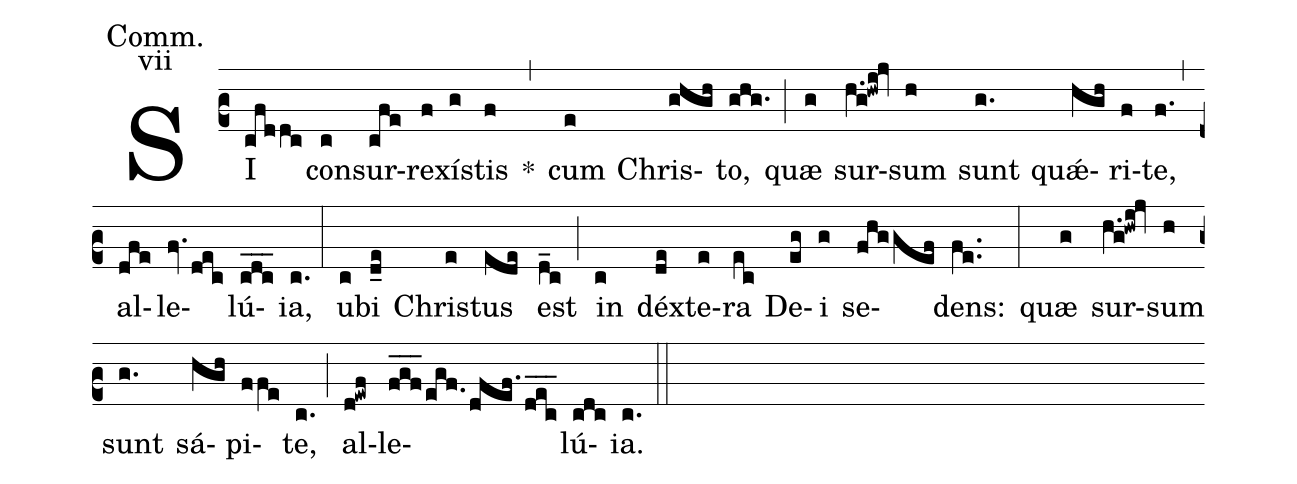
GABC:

office-part: Communio;
mode: 7;
annotation: Comm.;
annotation: vii;
%%
(c2) SI(cfddc) con(c)sur(cfe)re(f)xís(g)tis(f) *(,) cum(e) Chris(ghgh)to,(ghg.) (;) quæ(g) sur(h.g!hwi!jv)sum(h) sunt(g.) quǽ(hgh)ri(f)te,(f.) (,) al(dfe)le(fv.dec)lú(cdc___)ia,(c.) (:) u(c)bi(d_e) Chris(e)tus(ede) est(d_c) (;) in(c) déx(de)te(e)ra(ec) De(eg)i(g) se(fhg/gef)dens:(fe..) (:) quæ(g) sur(h.g!hwi!jv)sum(h) sunt(g.) sá(hgh)pi(ffe)te,(c.) (;) al(d!ewf)le(fgf___/egf./dfef./dec___)lú(cdc)ia.(c.) (::)
